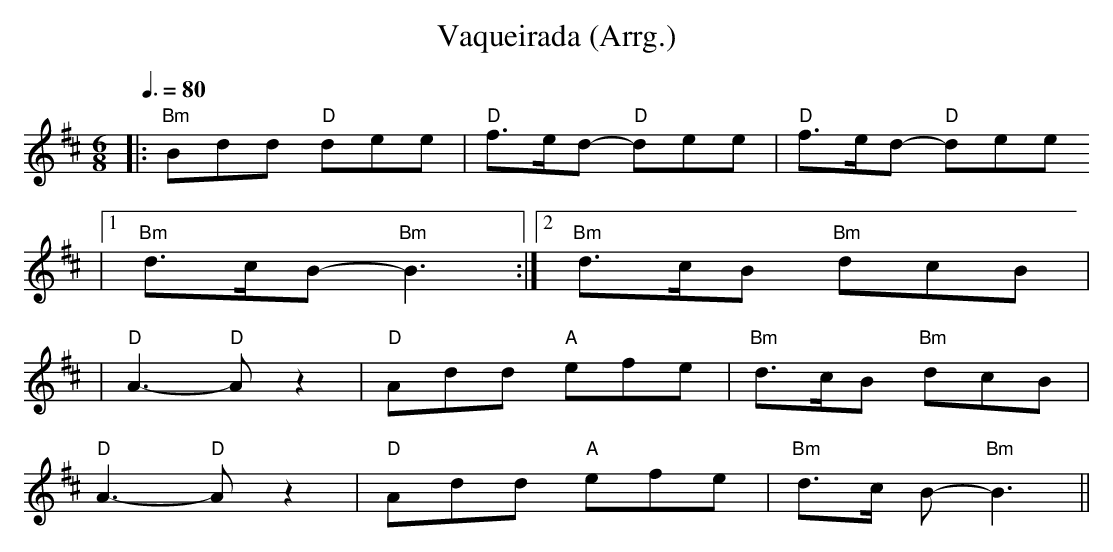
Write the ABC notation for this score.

X:1
T:Vaqueirada (Arrg.)
M:6/8
L:1/8
Q:3/8=80
K:D
|:"Bm"Bdd "D"dee| "D"f3/2e/2d- "D"dee| "D"f3/2e/2d- "D"dee
|[1 "Bm"d3/2c/2B- "Bm"B3:| [2"Bm"d3/2c/2B "Bm"dcB|
|"D"A3- "D"A z2| "D"Add "A"efe| "Bm"d3/2c/2B "Bm"dcB|
"D"A3- "D"A z2| "D"Add "A"efe| "Bm"d3/2c/2 B- "Bm"B3||
